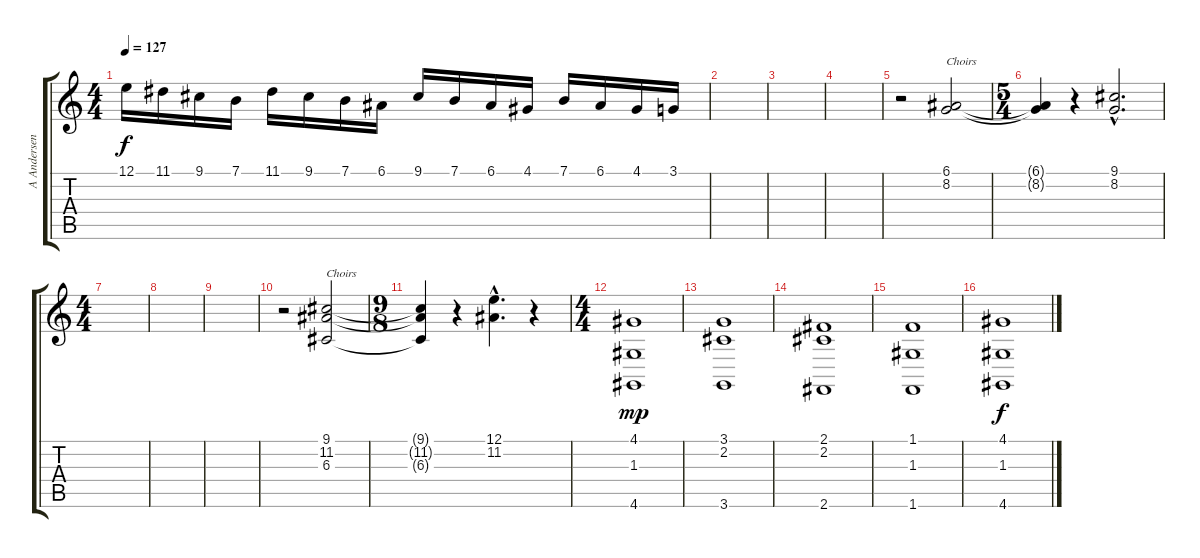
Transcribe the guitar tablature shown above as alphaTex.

\track ("A Andersen" "A Andersen") {instrument churchorgan}
\staff {score tabs}
\tuning (E4 B3 G3 D3 A2 E2) {hide}
\ts (4 4)
\tempo 127
\clef g2
\ks c
12.1{t}.16{dy f} 11.1.16 9.1.16 7.1.16 11.1.16 9.1.16 7.1.16 6.1.16 9.1.16 7.1.16 6.1.16 4.1.16 7.1.16 6.1.16 4.1.16 3.1.16 |
|
|
|
r.2{volume 10 instrument choiraahs} (6.1 8.2).2{txt "Choirs"} |
\ts (5 4)
(6.1{t} 8.2{t}).4 r.4 (9.1{hac} 8.2{hac}).2{d} |
\ts (4 4)
|
|
|
r.2 (9.1 11.2 6.3).2{txt "Choirs"} |
\ts (9 8)
(9.1{t} 11.2{t} 6.3{t}).4 r.4 (12.1{hac} 11.2{hac}).4{d} r.4{volume 10 balance 10 instrument fx7echoes} |
\ts (4 4)
(4.1 1.3 4.6).1{dy mp} |
(3.1 2.2 3.6).1 |
(2.1 2.2 2.6).1 |
(1.1 1.3 1.6).1 |
(4.1 1.3 4.6).1{dy f}
